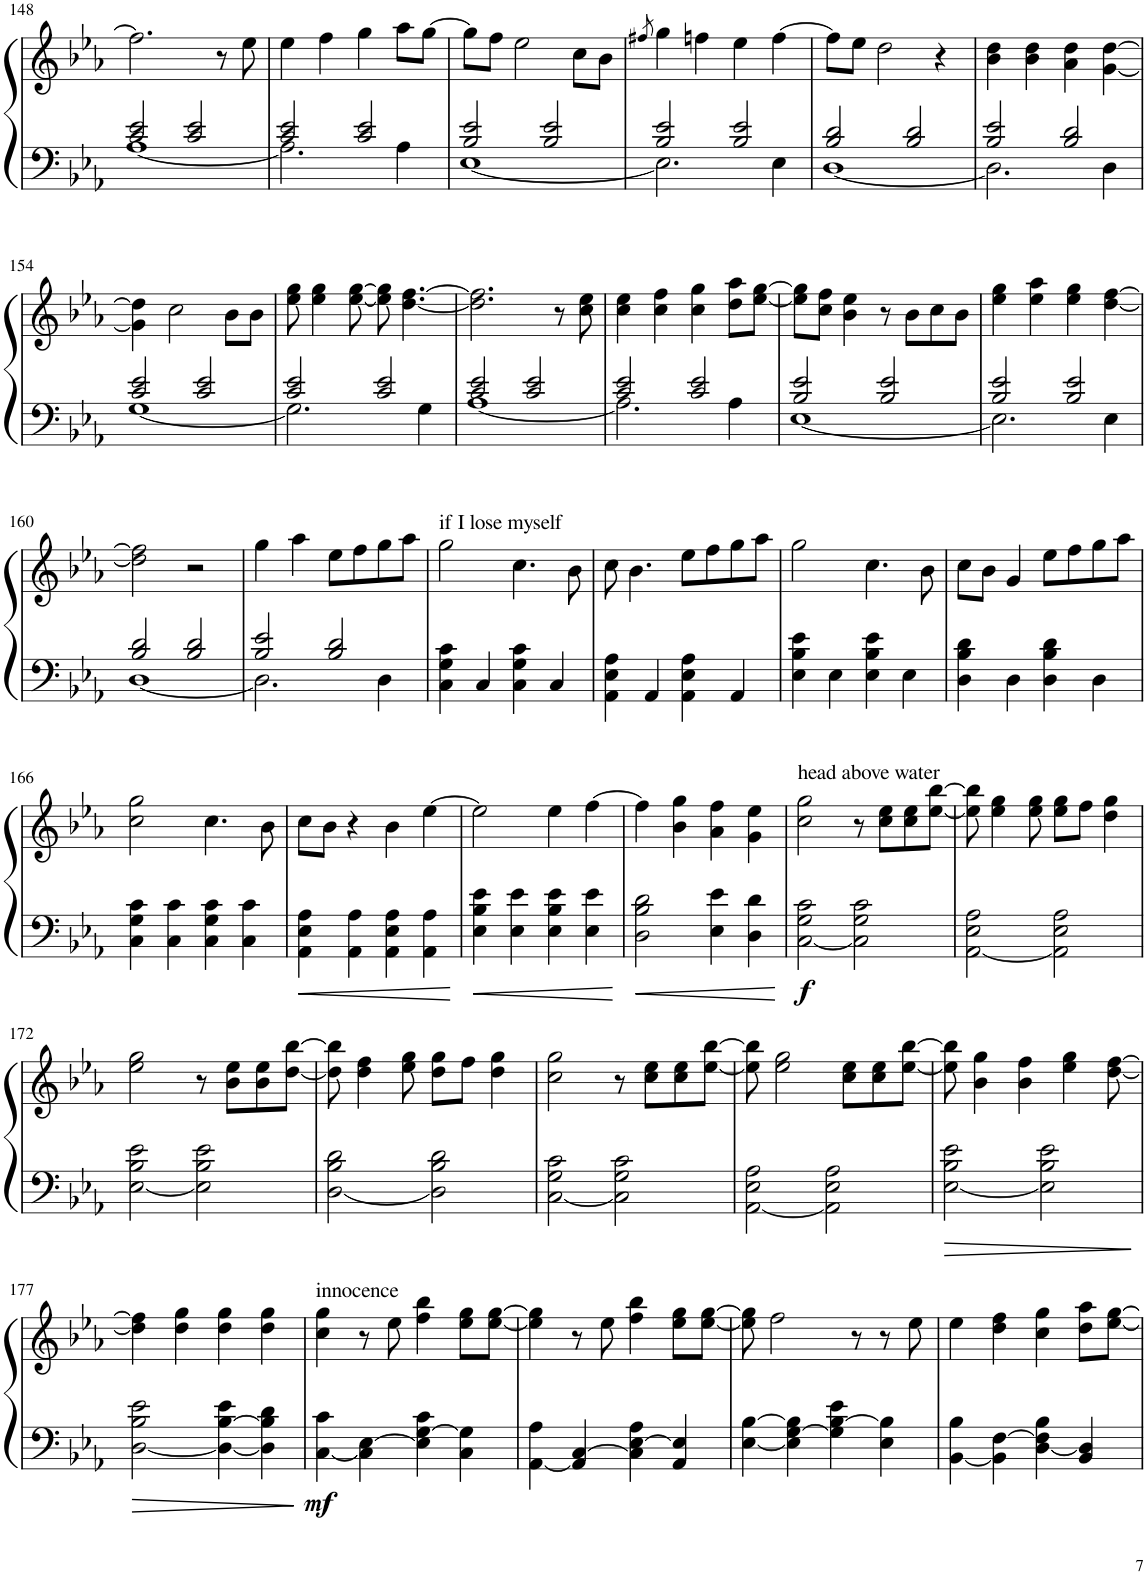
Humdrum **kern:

**kern	**kern	**dynam
*part1	*part1	*part1
*staff2	*staff1	*staff1/2
*I"Piano	*	*
*I'Pno.	*	*
!!LO:PB:g=z
*clefF4	*clefG2	*
*k[b-e-a-]	*k[b-e-a-]	*
*M4/4	*M4/4	*
=148	=148	=148
*^	*	*
2c/ 2e-/	[1A-	2.ff\]	.
2c/ 2e-/	.	.	.
.	.	8r	.
.	.	8ee-\	.
=149	=149	=149	=149
2c/ 2e-/	2.A-\]	4ee-\	.
.	.	4ff\	.
2c/ 2e-/	.	4gg\	.
.	4A-\	8aa-\L	.
.	.	[8gg\J	.
=150	=150	=150	=150
2B-/ 2e-/	[1E-	8gg\L]	.
.	.	8ff\J	.
.	.	2ee-\	.
2B-/ 2e-/	.	.	.
.	.	8cc\L	.
.	.	8b-\J	.
=151	=151	=151	=151
.	.	8qff#X/	.
2B-/ 2e-/	2.E-\]	4gg\	.
.	.	4ffn\	.
2B-/ 2e-/	.	4ee-\	.
.	4E-\	[4ff\	.
=152	=152	=152	=152
2B-/ 2d/	[1D	8ff\L]	.
.	.	8ee-\J	.
.	.	2dd\	.
2B-/ 2d/	.	.	.
.	.	4r	.
=153	=153	=153	=153
2B-/ 2e-/	2.D\]	4b-\ 4dd\	.
.	.	4b-\ 4dd\	.
2B-/ 2d/	.	4a-\ 4dd\	.
.	4D\	[4g\ [4dd\	.
!!LO:LB:g=z
=154	=154	=154	=154
2c/ 2e-/	[1G	4g\] 4dd\]	.
.	.	2cc\	.
2c/ 2e-/	.	.	.
.	.	8b-\L	.
.	.	8b-\J	.
=155	=155	=155	=155
2c/ 2e-/	2.G\]	8ee-\ 8gg\	.
.	.	4ee-\ 4gg\	.
.	.	[8ee-\ [8gg\	.
2c/ 2e-/	.	8ee-\] 8gg\]	.
.	.	[4.dd\ [4.ff\	.
.	4G\	.	.
=156	=156	=156	=156
2c/ 2e-/	[1A-	2.dd\] 2.ff\]	.
2c/ 2e-/	.	.	.
.	.	8r	.
.	.	8cc\ 8ee-\	.
=157	=157	=157	=157
2c/ 2e-/	2.A-\]	4cc\ 4ee-\	.
.	.	4cc\ 4ff\	.
2c/ 2e-/	.	4cc\ 4gg\	.
.	4A-\	8dd\ 8aa-\L	.
.	.	[8ee-\ [8gg\J	.
=158	=158	=158	=158
2B-/ 2e-/	[1E-	8ee-\] 8gg\]L	.
.	.	8cc\ 8ff\J	.
.	.	4b-\ 4ee-\	.
2B-/ 2e-/	.	8r	.
.	.	8b-\L	.
.	.	8cc\	.
.	.	8b-\J	.
=159	=159	=159	=159
2B-/ 2e-/	2.E-\]	4ee-\ 4gg\	.
.	.	4ee-\ 4aa-\	.
2B-/ 2e-/	.	4ee-\ 4gg\	.
.	4E-\	[4dd\ [4ff\	.
!!LO:LB:g=z
=160	=160	=160	=160
2B-/ 2d/	[1D	2dd\] 2ff\]	.
2B-/ 2d/	.	2r	.
=161	=161	=161	=161
2B-/ 2e-/	2.D\]	4gg\	.
.	.	4aa-\	.
2B-/ 2d/	.	8ee-\L	.
.	.	8ff\	.
.	4D\	8gg\	.
.	.	8aa-\J	.
*v	*v	*	*
=162	=162	=162
!	!LO:TX:a:t=if I lose myself	!
4C\ 4G\ 4c\	2gg\	.
4C/	.	.
4C\ 4G\ 4c\	4.cc\	.
4C/	.	.
.	8b-\	.
=163	=163	=163
4AA-\ 4E-\ 4A-\	8cc\	.
.	4.b-\	.
4AA-/	.	.
4AA-\ 4E-\ 4A-\	8ee-\L	.
.	8ff\	.
4AA-/	8gg\	.
.	8aa-\J	.
=164	=164	=164
4E-\ 4B-\ 4e-\	2gg\	.
4E-\	.	.
4E-\ 4B-\ 4e-\	4.cc\	.
4E-\	.	.
.	8b-\	.
=165	=165	=165
4D\ 4B-\ 4d\	8cc\L	.
.	8b-\J	.
4D\	4g/	.
4D\ 4B-\ 4d\	8ee-\L	.
.	8ff\	.
4D\	8gg\	.
.	8aa-\J	.
!!LO:LB:g=z
=166	=166	=166
4C\ 4G\ 4c\	2cc\ 2gg\	.
4C\ 4c\	.	.
4C\ 4G\ 4c\	4.cc\	.
4C\ 4c\	.	.
.	8b-\	.
=167	=167	=167
4AA-\ 4E-\ 4A-\	8cc\L	.
.	8b-\J	.
4AA-\ 4A-\	4r	.
4AA-\ 4E-\ 4A-\	4b-\	.
4AA-\ 4A-\	[4ee-\	.
=168	=168	=168
4E-\ 4B-\ 4e-\	2ee-\]	.
4E-\ 4e-\	.	.
4E-\ 4B-\ 4e-\	4ee-\	.
4E-\ 4e-\	[4ff\	.
=169	=169	=169
2D\ 2B-\ 2d\	4ff\]	.
.	4b-\ 4gg\	.
4E-\ 4e-\	4a-\ 4ff\	.
4D\ 4d\	4g\ 4ee-\	.
=170	=170	=170
!	!LO:TX:a:t=head above water	!
!	!	!LO:DY:b=2
[2C\ 2G\ 2c\	2cc\ 2gg\	f
2C\] 2G\ 2c\	8r	.
.	8cc\ 8ee-\L	.
.	8cc\ 8ee-\	.
.	[8ee-\ [8bb-\J	.
=171	=171	=171
[2AA-\ 2E-\ 2A-\	8ee-\] 8bb-\]	.
.	4ee-\ 4gg\	.
.	8ee-\ 8gg\	.
2AA-\] 2E-\ 2A-\	8ee-\ 8gg\L	.
.	8ff\J	.
.	4dd\ 4gg\	.
!!LO:LB:g=z
=172	=172	=172
[2E-\ 2B-\ 2e-\	2ee-\ 2gg\	.
2E-\] 2B-\ 2e-\	8r	.
.	8b-\ 8ee-\L	.
.	8b-\ 8ee-\	.
.	[8dd\ [8bb-\J	.
=173	=173	=173
[2D\ 2B-\ 2d\	8dd\] 8bb-\]	.
.	4dd\ 4ff\	.
.	8ee-\ 8gg\	.
2D\] 2B-\ 2d\	8dd\ 8gg\L	.
.	8ff\J	.
.	4dd\ 4gg\	.
=174	=174	=174
[2C\ 2G\ 2c\	2cc\ 2gg\	.
2C\] 2G\ 2c\	8r	.
.	8cc\ 8ee-\L	.
.	8cc\ 8ee-\	.
.	[8ee-\ [8bb-\J	.
=175	=175	=175
[2AA-\ 2E-\ 2A-\	8ee-\] 8bb-\]	.
.	2ee-\ 2gg\	.
2AA-\] 2E-\ 2A-\	.	.
.	8cc\ 8ee-\L	.
.	8cc\ 8ee-\	.
.	[8ee-\ [8bb-\J	.
=176	=176	=176
[2E-\ 2B-\ 2e-\	8ee-\] 8bb-\]	.
.	4b-\ 4gg\	.
.	4b-\ 4ff\	.
2E-\] 2B-\ 2e-\	.	.
.	4ee-\ 4gg\	.
.	[8dd\ [8ff\	.
!!LO:LB:g=z
=177	=177	=177
[2D\ 2B-\ 2e-\	4dd\] 4ff\]	.
.	4dd\ 4gg\	.
4D\_ [4B-\ 4e-\	4dd\ 4gg\	.
4D\] 4B-\] 4d\	4dd\ 4gg\	.
=178	=178	=178
!	!LO:TX:a:t=innocence	!
!	!	!LO:DY:b=2
[4C\ 4c\	4cc\ 4gg\	mf
4C\] [4E-\	8r	.
.	8ee-\	.
4E-\] [4G\ 4c\	4ff\ 4bb-\	.
4C\ 4G\]	8ee-\ 8gg\L	.
.	[8ee-\ [8gg\J	.
=179	=179	=179
[4AA-\ 4A-\	4ee-\] 4gg\]	.
4AA-/] [4C/	8r	.
.	8ee-\	.
4C\] [4E-\ 4A-\	4ff\ 4bb-\	.
4AA-/ 4E-/]	8ee-\ 8gg\L	.
.	[8ee-\ [8gg\J	.
=180	=180	=180
[4E-\ [4B-\	8ee-\] 8gg\]	.
.	2ff\	.
4E-\] [4G\ 4B-\]	.	.
4G\] [4B-\ 4e-\	.	.
.	8r	.
4E-\ 4B-\]	8r	.
.	8ee-\	.
=181	=181	=181
[4BB-\ 4B-\	4ee-\	.
4BB-\] [4F\	4dd\ 4ff\	.
[4D\ 4F\] 4B-\	4cc\ 4gg\	.
4BB-/ 4D/]	8dd\ 8aa-\L	.
.	[8ee-\ [8gg\J	.
=	=	=
*-	*-	*-
